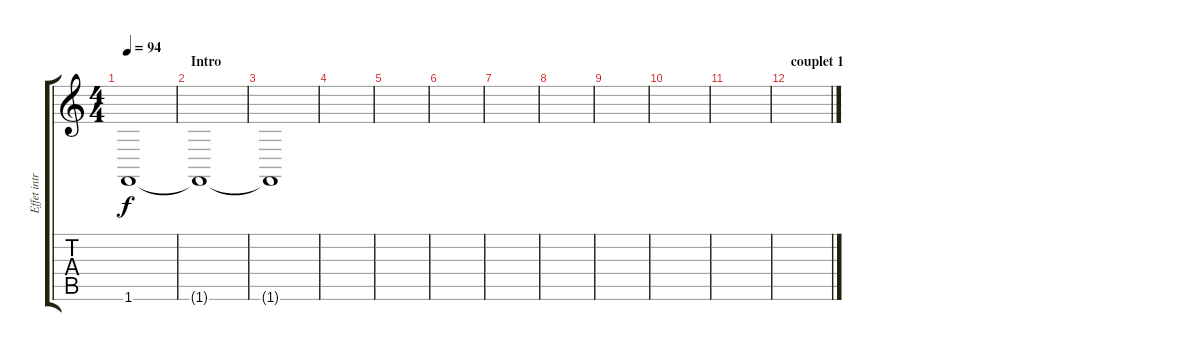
\track ("Effet intro" "Effet intr") {instrument fx2soundtrack}
\staff {score tabs}
\tuning (E4 B3 G3 D3 A2 E2) {hide}
\ts (4 4)
\tempo 94
\clef g2
\ks c
1.6.1{dy f instrument fx2soundtrack} |
\section ("" "Intro")
1.6{t}.1 |
1.6{t}.1 |
|
|
|
|
|
|
|
|
\section ("" "couplet 1")
